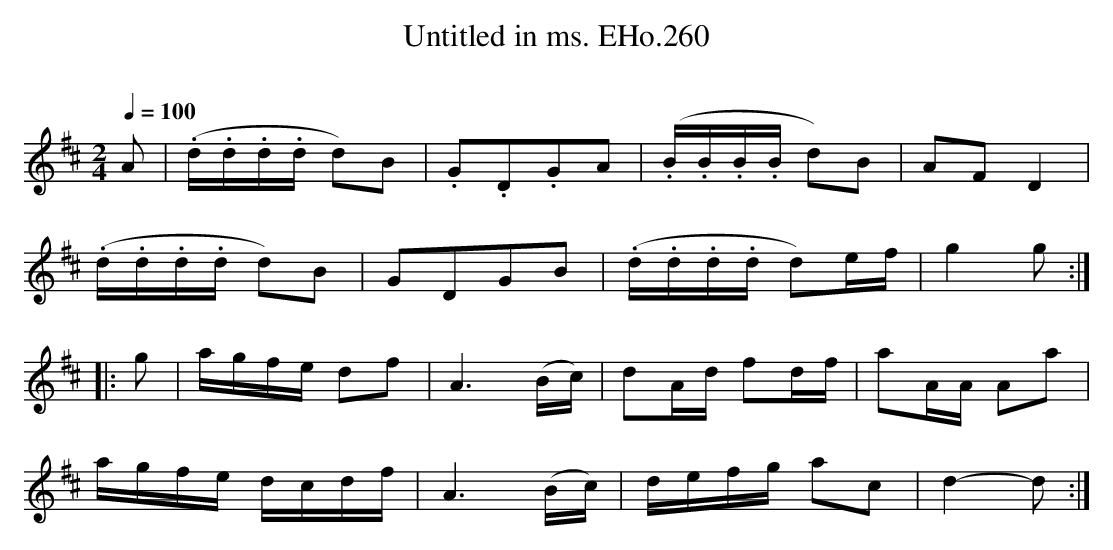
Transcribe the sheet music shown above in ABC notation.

X:1
T:Untitled in ms. EHo.260
M:2/4
L:1/8
Q:1/4=100
O:
K:D
A | (.d/.d/.d/.d/ d)B | .G.D.GA | (.B/.B/.B/.B/ d)B |AFD2 |
(.d/.d/.d/.d/ d)B | GDGB | (.d/.d/.d/.d/ d)e/f/ | g2g :|
|:g | a/g/f/e/ df | A3(B/c/) | dA/d/ fd/f/ | aA/A/  Aa |
a/g/f/e/ d/c/d/f/ | A3(B/c/) | d/e/f/g/ ac | d2-d:|
